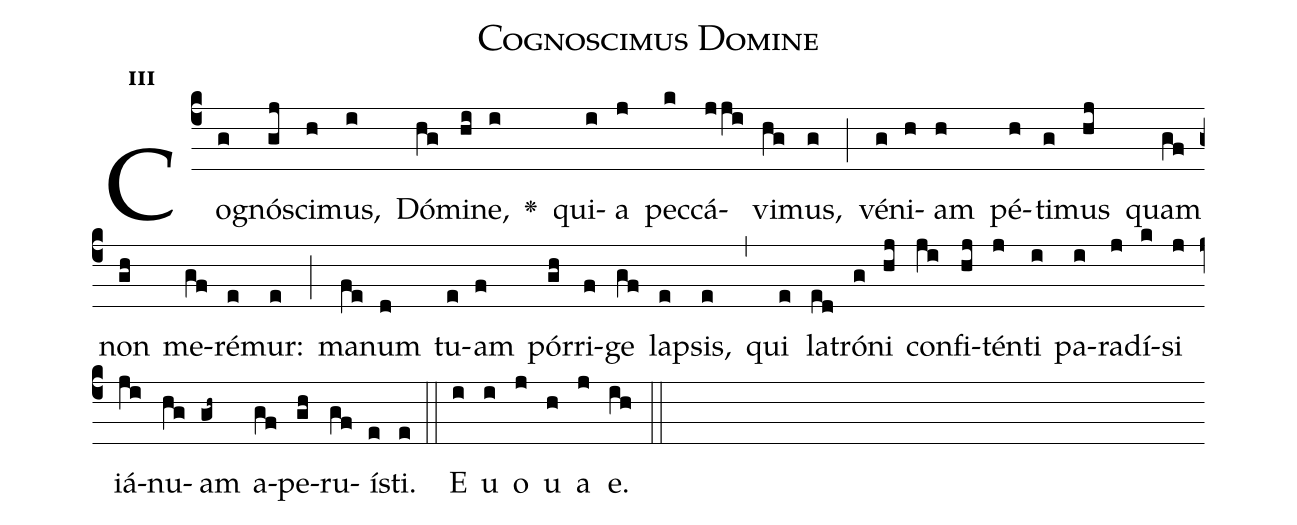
name:Cognoscimus Domine;
office-part:Antiphona;
mode:3;
%%
initial-style: 1;
name: Cognoscimus Domine;
book: https://gallica.bnf.fr/ark:/12148/btv1b6000532c/f702.item;
occasion: In Diebus Dominicis I-V per Quadragesimam;
office-part: Officium Lectionis Ant CV;
user-notes: ;
commentary: ;
annotation: 3a;
centering-scheme: english;
fontsize: 12;
font: OFLSortsMillGoudy;
height: 11;
width: 4.5;
%%
(c4)Co(g)gnó(gj)sci(h)mus,(i) Dó(hg)mi(hi)ne,(i) <v>\greheightstar</v>() qui(i)a(j) pec(k)cá(jji)vi(hg)mus,(g) (;) vé(g)ni(h)am(h) pé(h)ti(g)mus(hj) quam(gf) non(gh) me(gf)ré(e)mur:(e) (;) ma(fe)num(d) tu(e)am(f) pór(gh)ri(f)ge(gf) la(e)psis,(e) (,) qui(e) la(ed)tró(g)ni(hj) con(ji)fi(hj)tén(j)ti(i) pa(i)ra(j)dí(k)si(j) iá(ji)nu(hg)am(gh~) a(gf)pe(gh)ru(gf)í(e)sti.(e) (::) E(i) u(i) o(j) u(h) a(j) e.(ih) (::)
